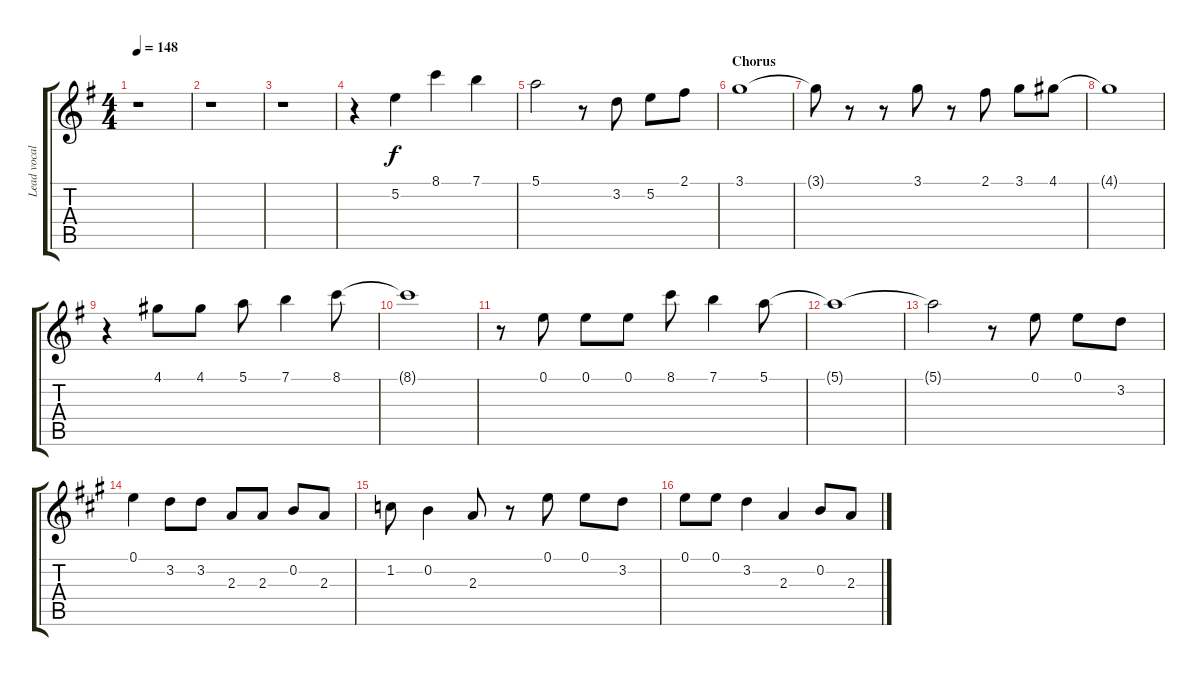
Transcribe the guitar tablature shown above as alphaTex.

\track ("Lead vocal" "Lead vocal") {instrument electricguitarjazz}
\staff {score tabs}
\tuning (E4 B3 G3 D3 A2 E2) {hide}
\ts (4 4)
\tempo 148
\clef g2
\ks g
r.1{dy f instrument electricguitarjazz} |
r.1 |
r.1 |
r.4 5.2.4 8.1.4 7.1.4 |
5.1.2 r.8 3.2.8 5.2.8 2.1.8 |
\section ("" "Chorus")
3.1.1 |
3.1{t}.8 r.8 r.8 3.1.8 r.8 2.1.8 3.1.8 4.1.8 |
4.1{t}.1 |
r.4 4.1.8 4.1.8 5.1.8 7.1.4 8.1.8 |
8.1{t}.1 |
r.8 0.1.8 0.1.8 0.1.8 8.1.8 7.1.4 5.1.8 |
5.1{t}.1 |
5.1{t}.2 r.8 0.1.8 0.1.8 3.2.8 |
\ks a
0.1.4 3.2.8 3.2.8 2.3.8 2.3.8 0.2.8 2.3.8 |
1.2.8 0.2.4 2.3.8 r.8 0.1.8 0.1.8 3.2.8 |
0.1.8 0.1.8 3.2.4 2.3.4 0.2.8 2.3.8
